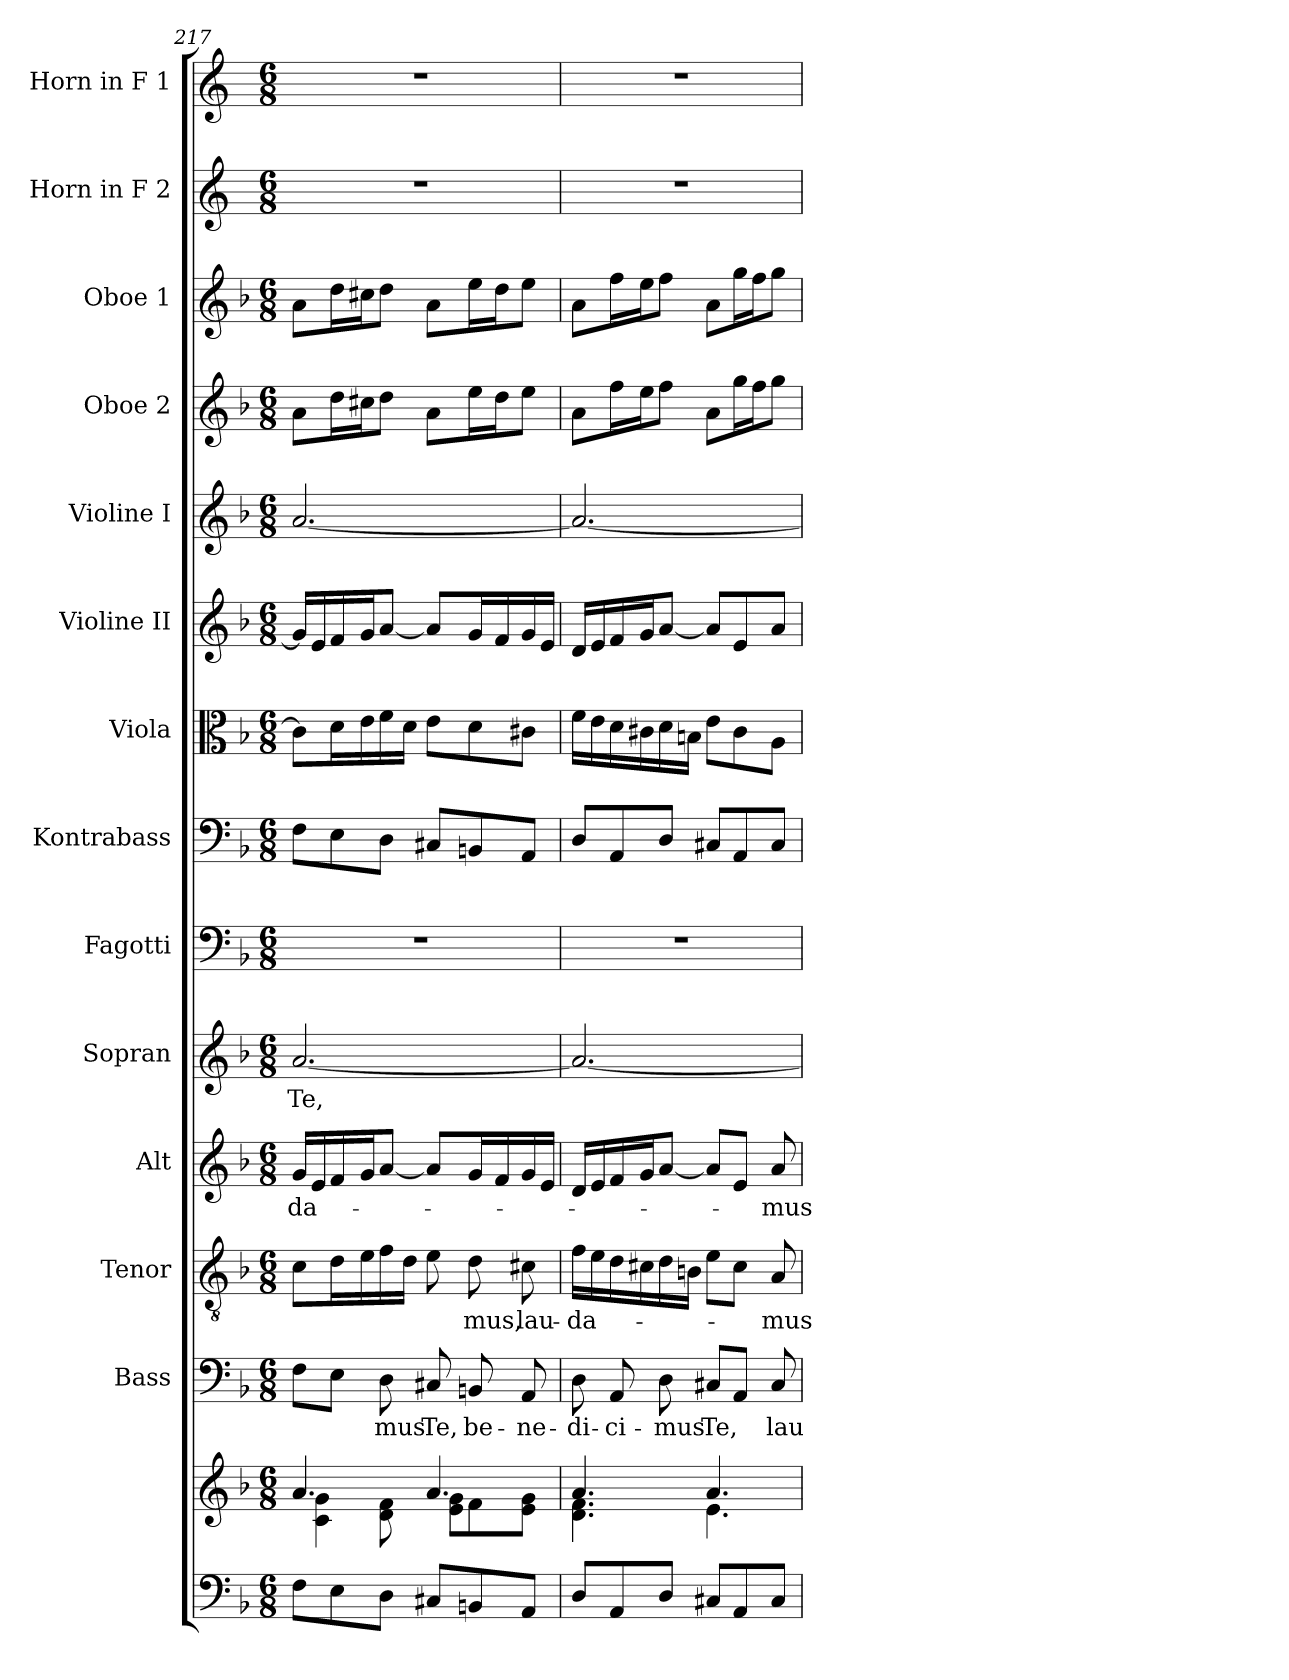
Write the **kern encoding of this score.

**kern	**kern	**kern	**text	**kern	**text	**kern	**text	**kern	**text	**kern	**kern	**kern	**kern	**kern	**kern	**kern	**kern	**kern
*part14	*part14	*part13	*part13	*part12	*part12	*part11	*part11	*part10	*part10	*part9	*part8	*part7	*part6	*part5	*part4	*part3	*part2	*part1
*staff15	*staff14	*staff13	*staff13	*staff12	*staff12	*staff11	*staff11	*staff10	*staff10	*staff9	*staff8	*staff7	*staff6	*staff5	*staff4	*staff3	*staff2	*staff1
*	*	*I"Bass	*	*I"Tenor	*	*I"Alt	*	*I"Sopran	*	*I"Fagotti	*I"Kontrabass	*I"Viola	*I"Violine II	*I"Violine I	*I"Oboe 2	*I"Oboe 1	*I"Horn in F 2	*I"Horn in F 1
*	*	*I'B.	*	*I'T.	*	*I'A.	*	*I'S.	*	*I'Fg.	*I'Kb.	*I'Vla.	*I'Vl. II	*I'Vl. I	*I'Ob. 2	*I'Ob. 1	*	*
*clefF4	*clefG2	*clefF4	*	*clefGv2	*	*clefG2	*	*clefG2	*	*clefF4	*clefF4	*clefC3	*clefG2	*clefG2	*clefG2	*clefG2	*clefG2	*clefG2
*	*	*	*	*	*	*	*	*	*	*	*ITrd7c12	*	*	*	*	*	*ITrd4c7	*ITrd4c7
*k[b-]	*k[b-]	*k[b-]	*	*k[b-]	*	*k[b-]	*	*k[b-]	*	*k[b-]	*k[b-]	*k[b-]	*k[b-]	*k[b-]	*k[b-]	*k[b-]	*k[b-]	*k[b-]
*F:	*F:	*F:	*	*F:	*	*F:	*	*F:	*	*F:	*F:	*F:	*F:	*F:	*F:	*F:	*F:	*F:
*M6/8	*M6/8	*M6/8	*	*M6/8	*	*M6/8	*	*M6/8	*	*M6/8	*M6/8	*M6/8	*M6/8	*M6/8	*M6/8	*M6/8	*M6/8	*M6/8
=217	=217	=217	=217	=217	=217	=217	=217	=217	=217	=217	=217	=217	=217	=217	=217	=217	=217	=217
*	*^	*	*	*	*	*	*	*	*	*	*	*	*	*	*	*	*	*
!	!	!	!	!	!	!	!	!LO:LY:b	!	!LO:LY:b	!	!	!	!	!	!	!	!	!
8F\L	4.a/	4c\ 4g\	8F\L	.	8c\L	.	16g/LL	-da-	[2.a/	Te,	2.r	8FF\L	8c\L]	16g/LL]	[2.a/	8a\L	8a\L	2.r	2.r
.	.	.	.	.	.	.	16e/	.	.	.	.	.	.	16e/	.	.	.	.	.
8E\	.	.	8E\J	.	16d\L	.	16f/	.	.	.	.	8EE\	16d\L	16f/	.	16dd\L	16dd\L	.	.
.	.	.	.	.	16e\	.	16g/J	.	.	.	.	.	16e\	16g/J	.	16cc#X\J	16cc#X\J	.	.
!	!	!	!	!LO:LY:b	!	!	!	!	!	!	!	!	!	!	!	!	!	!	!
8D\J	.	8d\ 8f\	8D\	-mus	16f\	.	[8a/J	.	.	.	.	8DD\J	16f\	[8a/J	.	8dd\J	8dd\J	.	.
.	.	.	.	.	16d\JJ	.	.	.	.	.	.	.	16d\JJ	.	.	.	.	.	.
!	!	!	!	!LO:LY:b	!	!	!	!	!	!	!	!	!	!	!	!	!	!	!
8C#X/L	4.a/	8e\ 8g\L	8C#X/	Te,	8e\	.	8a/L]	.	.	.	.	8CC#X/L	8e\L	8a/L]	.	8a\L	8a\L	.	.
!	!	!	!	!LO:LY:b	!	!LO:LY:b	!	!	!	!	!	!	!	!	!	!	!	!	!
8BBn/	.	8f\	8BBn/	be-	8d\	-mus,	16g/L	.	.	.	.	8BBBn/	8d\	16g/L	.	16ee\L	16ee\L	.	.
.	.	.	.	.	.	.	16f/	.	.	.	.	.	.	16f/	.	16dd\J	16dd\J	.	.
!	!	!	!	!LO:LY:b	!	!LO:LY:b	!	!	!	!	!	!	!	!	!	!	!	!	!
8AA/J	.	8e\ 8g\J	8AA/	-ne-	8c#X\	lau-	16g/	.	.	.	.	8AAA/J	8c#X\J	16g/	.	8ee\J	8ee\J	.	.
.	.	.	.	.	.	.	16e/JJ	.	.	.	.	.	.	16e/JJ	.	.	.	.	.
=218	=218	=218	=218	=218	=218	=218	=218	=218	=218	=218	=218	=218	=218	=218	=218	=218	=218	=218	=218
!	!	!	!	!LO:LY:b	!	!LO:LY:b	!	!	!	!	!	!	!	!	!	!	!	!	!
8D/L	4.a/	4.d\ 4.f\	8D\	-di-	16f\LL	-da-	16d/LL	.	2.a/_	.	2.r	8DD/L	16f\LL	16d/LL	2.a/_	8a\L	8a\L	2.r	2.r
.	.	.	.	.	16e\	.	16e/	.	.	.	.	.	16e\	16e/	.	.	.	.	.
!	!	!	!	!LO:LY:b	!	!	!	!	!	!	!	!	!	!	!	!	!	!	!
8AA/	.	.	8AA/	-ci-	16d\	.	16f/	.	.	.	.	8AAA/	16d\	16f/	.	16ff\L	16ff\L	.	.
.	.	.	.	.	16c#X\	.	16g/J	.	.	.	.	.	16c#X\	16g/J	.	16ee\J	16ee\J	.	.
!	!	!	!	!LO:LY:b	!	!	!	!	!	!	!	!	!	!	!	!	!	!	!
8D/J	.	.	8D\	-mus	16d\	.	[8a/J	.	.	.	.	8DD/J	16d\	[8a/J	.	8ff\J	8ff\J	.	.
.	.	.	.	.	16Bn\JJ	.	.	.	.	.	.	.	16Bn\JJ	.	.	.	.	.	.
!	!	!	!	!LO:LY:b	!	!	!	!	!	!	!	!	!	!	!	!	!	!	!
8C#X/L	4.a/	4.e\	8C#X/L	Te,	8e\L	.	8a/L]	.	.	.	.	8CC#X/L	8e\L	8a/L]	.	8a\L	8a\L	.	.
8AA/	.	.	8AA/J	.	8c#\J	.	8e/J	.	.	.	.	8AAA/	8c#\	8e/	.	16gg\L	16gg\L	.	.
.	.	.	.	.	.	.	.	.	.	.	.	.	.	.	.	16ff\J	16ff\J	.	.
!	!	!	!	!LO:LY:b	!	!LO:LY:b	!	!LO:LY:b	!	!	!	!	!	!	!	!	!	!	!
8C#/J	.	.	8C#/	lau-	8A/	-mus	8a/	-mus	.	.	.	8CC#/J	8A\J	8a/J	.	8gg\J	8gg\J	.	.
*	*v	*v	*	*	*	*	*	*	*	*	*	*	*	*	*	*	*	*	*
=	=	=	=	=	=	=	=	=	=	=	=	=	=	=	=	=	=	=
*-	*-	*-	*-	*-	*-	*-	*-	*-	*-	*-	*-	*-	*-	*-	*-	*-	*-	*-
